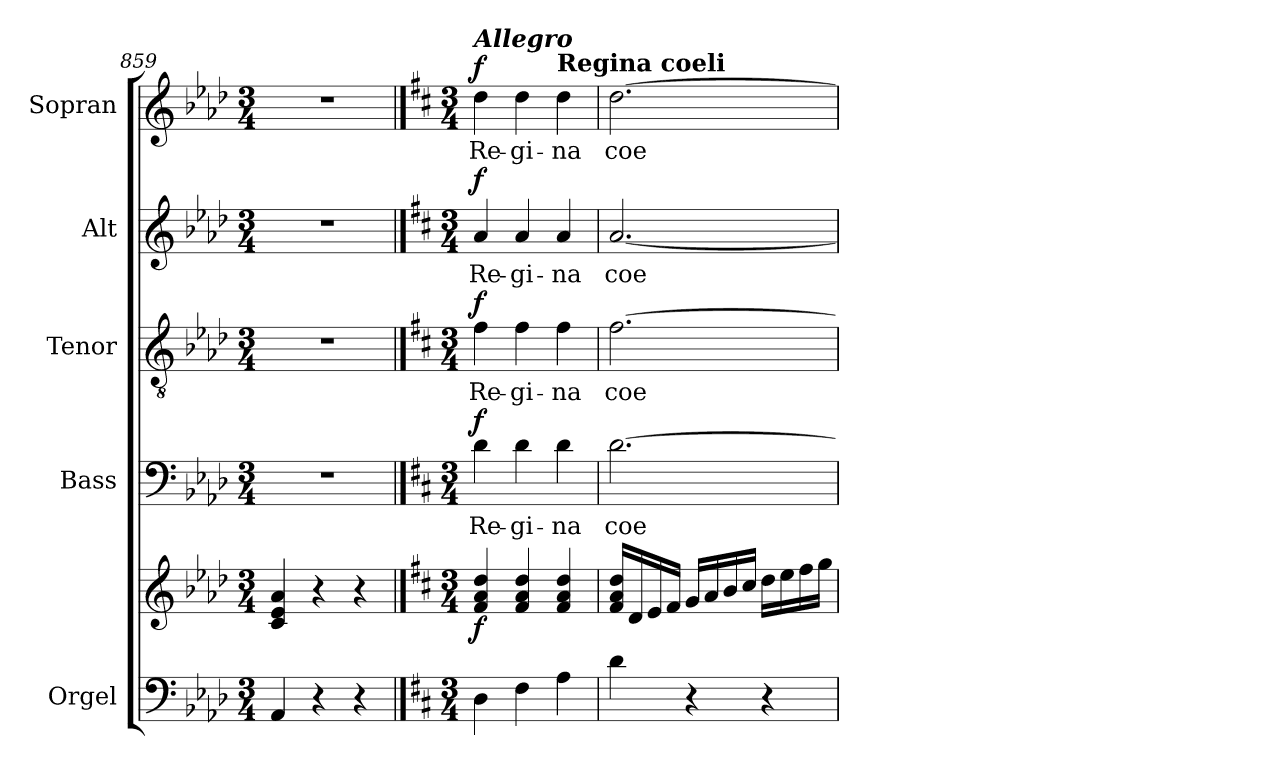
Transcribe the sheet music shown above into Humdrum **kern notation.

**kern	**kern	**dynam	**kern	**text	**dynam	**kern	**text	**dynam	**kern	**text	**dynam	**kern	**text	**dynam
*part5	*part5	*part5	*part4	*part4	*part4	*part3	*part3	*part3	*part2	*part2	*part2	*part1	*part1	*part1
*staff6	*staff5	*staff5/6	*staff4	*staff4	*staff4	*staff3	*staff3	*staff3	*staff2	*staff2	*staff2	*staff1	*staff1	*staff1
*I"Orgel	*	*	*I"Bass	*	*	*I"Tenor	*	*	*I"Alt	*	*	*I"Sopran	*	*
*I'Org.	*	*	*I'B.	*	*	*I'T.	*	*	*I'A.	*	*	*I'S.	*	*
*clefF4	*clefG2	*	*clefF4	*	*	*clefGv2	*	*	*clefG2	*	*	*clefG2	*	*
*k[b-e-a-d-]	*k[b-e-a-d-]	*	*k[b-e-a-d-]	*	*	*k[b-e-a-d-]	*	*	*k[b-e-a-d-]	*	*	*k[b-e-a-d-]	*	*
*A-:	*A-:	*	*A-:	*	*	*A-:	*	*	*A-:	*	*	*A-:	*	*
*M3/4	*M3/4	*	*M3/4	*	*	*M3/4	*	*	*M3/4	*	*	*M3/4	*	*
=859	=859	=859	=859	=859	=859	=859	=859	=859	=859	=859	=859	=859	=859	=859
4AA-/	4c/ 4e-/ 4a-/	.	2.r	.	.	2.r	.	.	2.r	.	.	2.r	.	.
4r	4r	.	.	.	.	.	.	.	.	.	.	.	.	.
4r	4r	.	.	.	.	.	.	.	.	.	.	.	.	.
!!LO:LB:g=z
==860	==860	==860	==860	==860	==860	==860	==860	==860	==860	==860	==860	==860	==860	==860
*k[f#c#]	*k[f#c#]	*	*k[f#c#]	*	*	*k[f#c#]	*	*	*k[f#c#]	*	*	*k[f#c#]	*	*
*D:	*D:	*	*D:	*	*	*D:	*	*	*D:	*	*	*D:	*	*
*M3/4	*M3/4	*	*M3/4	*	*	*M3/4	*	*	*M3/4	*	*	*M3/4	*	*
!	!	!	!	!	!	!	!	!	!	!	!	!LO:TX:a:Bi:t=Allegro	!	!
!	!	!LO:DY:b	!	!LO:LY:b	!LO:DY:a	!	!LO:LY:b	!LO:DY:a	!	!LO:LY:b	!LO:DY:a	!	!LO:LY:b	!LO:DY:a
4D\	4f#/ 4a/ 4dd/	f	4d\	Re-	f	4f#\	Re-	f	4a/	Re-	f	4dd\	Re-	f
!	!	!	!	!LO:LY:b	!	!	!LO:LY:b	!	!	!LO:LY:b	!	!	!LO:LY:b	!
4F#\	4f#/ 4a/ 4dd/	.	4d\	-gi-	.	4f#\	-gi-	.	4a/	-gi-	.	4dd\	-gi-	.
!	!	!	!	!	!	!	!	!	!	!	!	!LO:TX:a:B:t=Regina coeli	!	!
!	!	!	!	!LO:LY:b	!	!	!LO:LY:b	!	!	!LO:LY:b	!	!	!LO:LY:b	!
4A\	4f#/ 4a/ 4dd/	.	4d\	-na	.	4f#\	-na	.	4a/	-na	.	4dd\	-na	.
=861	=861	=861	=861	=861	=861	=861	=861	=861	=861	=861	=861	=861	=861	=861
!	!	!	!	!LO:LY:b	!	!	!LO:LY:b	!	!	!LO:LY:b	!	!	!LO:LY:b	!
4d\	16f#/ 16a/ 16dd/LL	.	[2.d\	coe-	.	[2.f#\	coe-	.	[2.a/	coe-	.	[2.dd\	coe-	.
.	16d/	.	.	.	.	.	.	.	.	.	.	.	.	.
.	16e/	.	.	.	.	.	.	.	.	.	.	.	.	.
.	16f#/JJ	.	.	.	.	.	.	.	.	.	.	.	.	.
4r	16g/LL	.	.	.	.	.	.	.	.	.	.	.	.	.
.	16a/	.	.	.	.	.	.	.	.	.	.	.	.	.
.	16b/	.	.	.	.	.	.	.	.	.	.	.	.	.
.	16cc#/JJ	.	.	.	.	.	.	.	.	.	.	.	.	.
4r	16dd\LL	.	.	.	.	.	.	.	.	.	.	.	.	.
.	16ee\	.	.	.	.	.	.	.	.	.	.	.	.	.
.	16ff#\	.	.	.	.	.	.	.	.	.	.	.	.	.
.	16gg\JJ	.	.	.	.	.	.	.	.	.	.	.	.	.
=	=	=	=	=	=	=	=	=	=	=	=	=	=	=
*-	*-	*-	*-	*-	*-	*-	*-	*-	*-	*-	*-	*-	*-	*-
